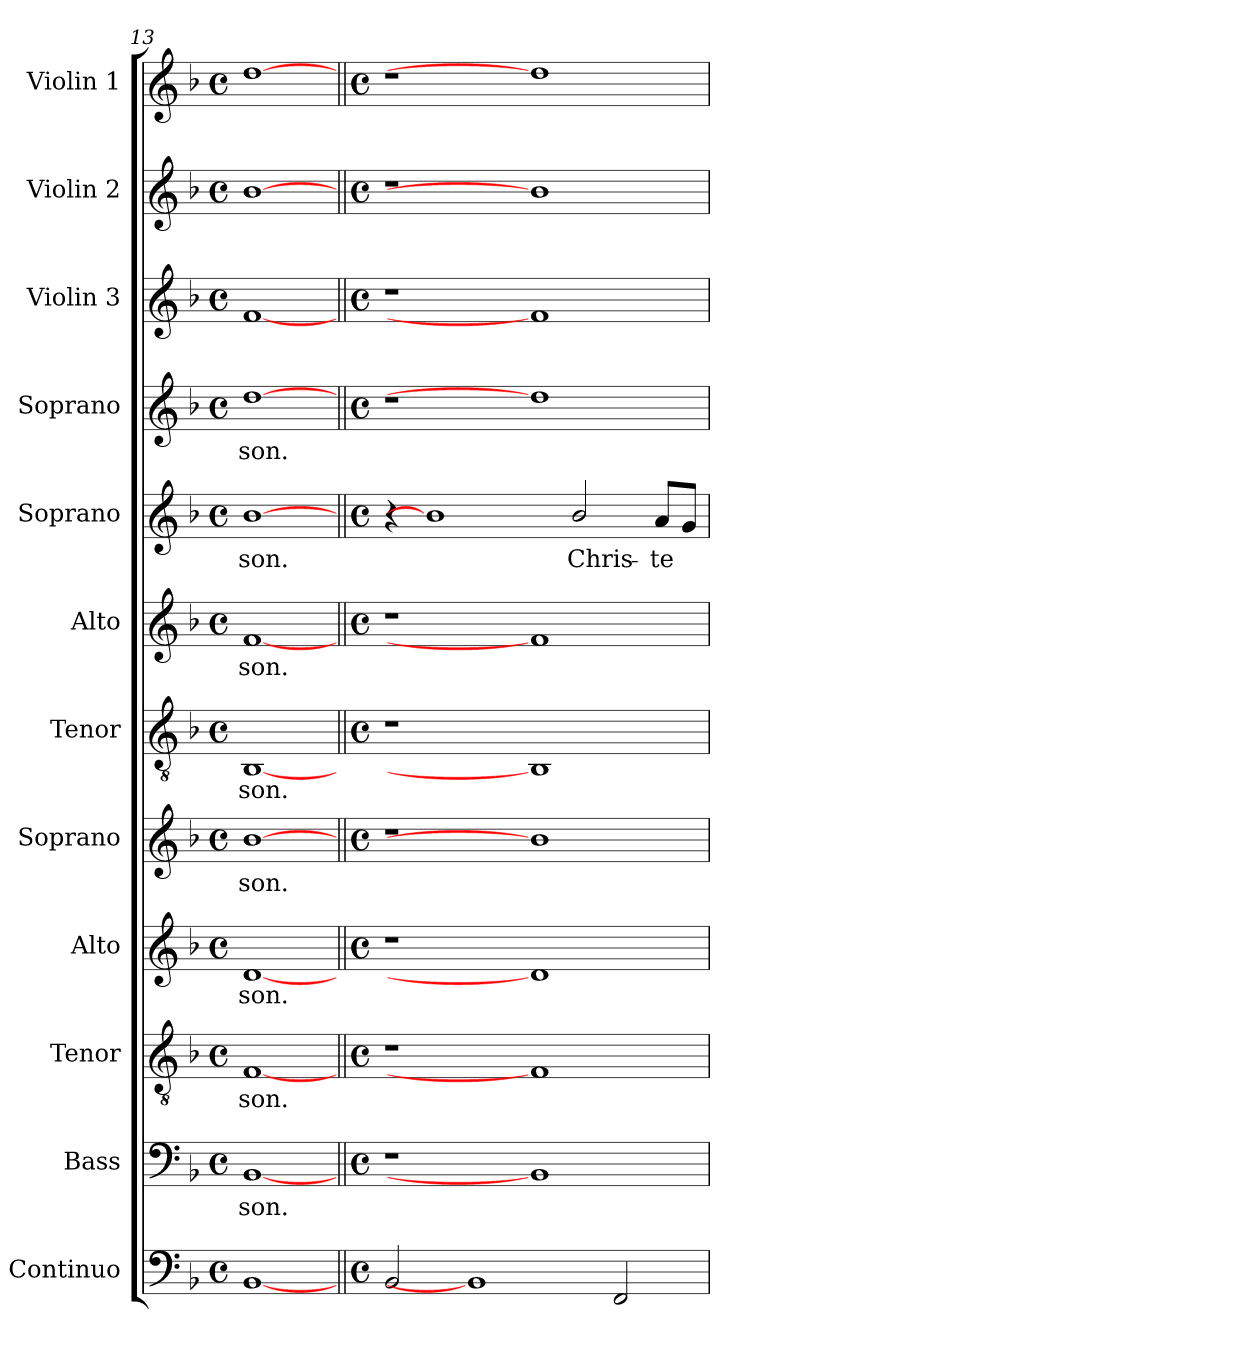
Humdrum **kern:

**kern	**kern	**text	**kern	**text	**kern	**text	**kern	**text	**kern	**text	**kern	**text	**kern	**text	**kern	**text	**kern	**kern	**kern
*part12	*part11	*part11	*part10	*part10	*part9	*part9	*part8	*part8	*part7	*part7	*part6	*part6	*part5	*part5	*part4	*part4	*part3	*part2	*part1
*staff12	*staff11	*staff11	*staff10	*staff10	*staff9	*staff9	*staff8	*staff8	*staff7	*staff7	*staff6	*staff6	*staff5	*staff5	*staff4	*staff4	*staff3	*staff2	*staff1
*I"Continuo	*I"Bass	*	*I"Tenor	*	*I"Alto	*	*I"Soprano	*	*I"Tenor	*	*I"Alto	*	*I"Soprano	*	*I"Soprano	*	*I"Violin 3	*I"Violin 2	*I"Violin 1
*I'Cont.	*I'B.	*	*I'T.	*	*I'A.	*	*I'S.	*	*I'T.	*	*I'A.	*	*I'S.	*	*I'S.	*	*I'Vln. 3	*I'Vln. 2	*I'Vln. 1
*clefF4	*clefF4	*	*clefGv2	*	*clefG2	*	*clefG2	*	*clefGv2	*	*clefG2	*	*clefG2	*	*clefG2	*	*clefG2	*clefG2	*clefG2
*	*	*	*ITrd7c12	*	*	*	*	*	*ITrd7c12	*	*	*	*	*	*	*	*	*	*
*k[b-]	*k[b-]	*	*k[b-]	*	*k[b-]	*	*k[b-]	*	*k[b-]	*	*k[b-]	*	*k[b-]	*	*k[b-]	*	*k[b-]	*k[b-]	*k[b-]
*F:	*F:	*	*F:	*	*F:	*	*F:	*	*F:	*	*F:	*	*F:	*	*F:	*	*F:	*F:	*F:
*M4/4	*M4/4	*	*M4/4	*	*M4/4	*	*M4/4	*	*M4/4	*	*M4/4	*	*M4/4	*	*M4/4	*	*M4/4	*M4/4	*M4/4
*met(c)	*met(c)	*	*met(c)	*	*met(c)	*	*met(c)	*	*met(c)	*	*met(c)	*	*met(c)	*	*met(c)	*	*met(c)	*met(c)	*met(c)
=13	=13	=13	=13	=13	=13	=13	=13	=13	=13	=13	=13	=13	=13	=13	=13	=13	=13	=13	=13
!	!	!LO:LY:b:color=#000000	!	!	!	!	!	!	!	!	!	!	!	!	!	!	!	!	!
!	!	!	!	!LO:LY:b:color=#000000	!	!	!	!	!	!	!	!	!	!	!	!	!	!	!
!	!	!	!	!	!	!LO:LY:b:color=#000000	!	!	!	!	!	!	!	!	!	!	!	!	!
!	!	!	!	!	!	!	!	!LO:LY:b:color=#000000	!	!	!	!	!	!	!	!	!	!	!
!	!	!	!	!	!	!	!	!	!	!LO:LY:b:color=#000000	!	!	!	!	!	!	!	!	!
!	!	!	!	!	!	!	!	!	!	!	!	!LO:LY:b:color=#000000	!	!	!	!	!	!	!
!	!	!	!	!	!	!	!	!	!	!	!	!	!	!LO:LY:b:color=#000000	!	!	!	!	!
!	!	!	!	!	!	!	!	!	!	!	!	!	!	!	!	!LO:LY:b:color=#000000	!	!	!
[1BB-i	[1BB-i	-son.	[1FFi	son.	[1di	-son.	[1b-i	-son.	[1BBB-i	-son.	[1fi	-son.	[1b-i	-son.	[1ddi	-son.	[1fi	[1b-i	[1ddi
!!LO:PB:g=z
=14||	=14||	=14||	=14||	=14||	=14||	=14||	=14||	=14||	=14||	=14||	=14||	=14||	=14||	=14||	=14||	=14||	=14||	=14||	=14||
*M4/4	*M4/4	*	*M4/4	*	*M4/4	*	*M4/4	*	*M4/4	*	*M4/4	*	*M4/4	*	*M4/4	*	*M4/4	*M4/4	*M4/4
*met(c)	*met(c)	*	*met(c)	*	*met(c)	*	*met(c)	*	*met(c)	*	*met(c)	*	*met(c)	*	*met(c)	*	*met(c)	*met(c)	*met(c)
2BB-i/	1r	.	1r	.	1r	.	1r	.	1r	.	1r	.	4r	.	1r	.	1r	1r	1r
.	.	.	.	.	.	.	.	.	.	.	.	.	1b-i]	.	.	.	.	.	.
1BB-i]	.	.	.	.	.	.	.	.	.	.	.	.	.	.	.	.	.	.	.
.	1BB-i]	.	1FFi]	.	1di]	.	1b-i]	.	1BBB-i]	.	1fi]	.	.	.	1ddi]	.	1fi]	1b-i]	1ddi]
!	!	!	!	!	!	!	!	!	!	!	!	!	!	!LO:LY:b:color=#000000	!	!	!	!	!
.	.	.	.	.	.	.	.	.	.	.	.	.	2b-i/	Chris-	.	.	.	.	.
2FFi/	.	.	.	.	.	.	.	.	.	.	.	.	.	.	.	.	.	.	.
!	!	!	!	!	!	!	!	!	!	!	!	!	!	!LO:LY:b:color=#000000	!	!	!	!	!
.	.	.	.	.	.	.	.	.	.	.	.	.	8ai/L	-te	.	.	.	.	.
.	.	.	.	.	.	.	.	.	.	.	.	.	8gi/J	.	.	.	.	.	.
=	=	=	=	=	=	=	=	=	=	=	=	=	=	=	=	=	=	=	=
*-	*-	*-	*-	*-	*-	*-	*-	*-	*-	*-	*-	*-	*-	*-	*-	*-	*-	*-	*-
